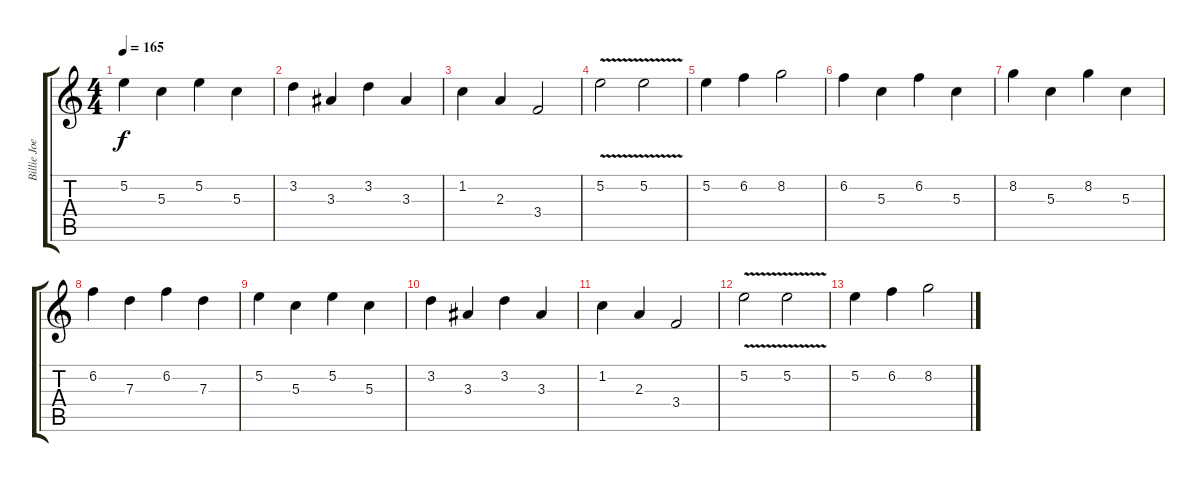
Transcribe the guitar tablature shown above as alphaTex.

\track ("Billie Joe Armstrong - Guitar" "Billie Joe") {instrument distortionguitar}
\staff {score tabs}
\tuning (E4 B3 G3 D3 A2 E2) {hide}
\ts (4 4)
\tempo 165
\clef g2
\ks c
5.2.4{dy f} 5.3.4 5.2.4 5.3.4 |
3.2.4 3.3.4 3.2.4 3.3.4 |
1.2.4 2.3.4 3.4.2 |
5.2{v}.2 5.2{v}.2 |
5.2.4 6.2.4 8.2.2 |
6.2.4 5.3.4 6.2.4 5.3.4 |
8.2.4 5.3.4 8.2.4 5.3.4 |
6.2.4 7.3.4 6.2.4 7.3.4 |
5.2.4 5.3.4 5.2.4 5.3.4 |
3.2.4 3.3.4 3.2.4 3.3.4 |
1.2.4 2.3.4 3.4.2 |
5.2{v}.2 5.2{v}.2 |
5.2.4 6.2.4 8.2.2
